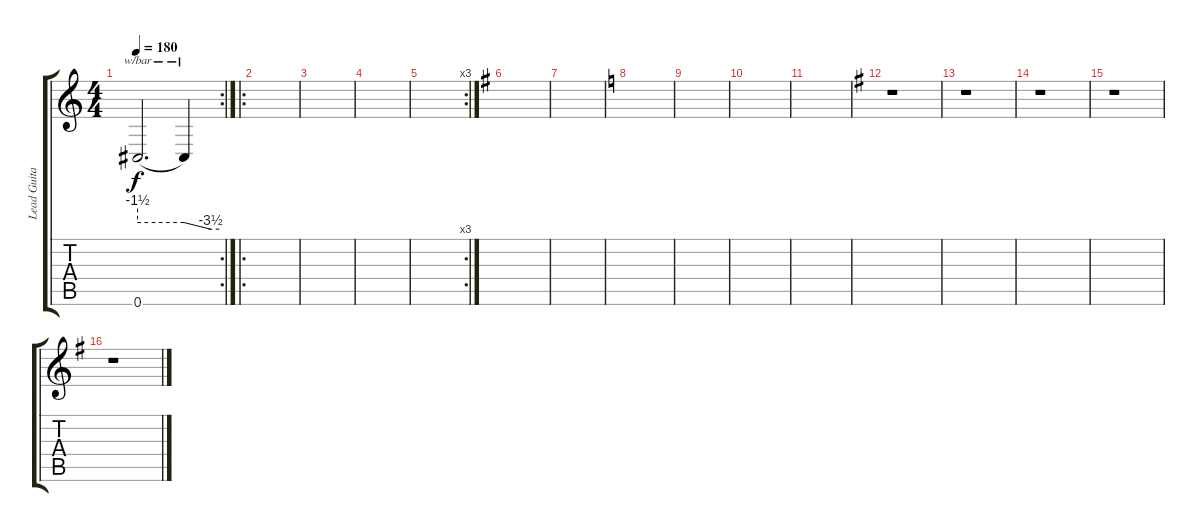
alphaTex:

\track ("Lead Guitar" "Lead Guita") {instrument distortionguitar}
\staff {score tabs}
\tuning (E4 B3 G3 D3 A2 E2) {hide}
\rc 2
\ts (4 4)
\tempo 180
\clef g2
\ks c
0.6{t}.2{d tbe (hold default 0 -6 60 -6) dy f} 0.6{t}.4{tbe (custom default 0 -6 45 -14 60 -14)} |
\ro
|
|
|
\rc 3
|
\ks g
|
|
\ks c
|
|
|
|
\ks g
r.1 |
r.1 |
r.1 |
r.1 |
r.1
